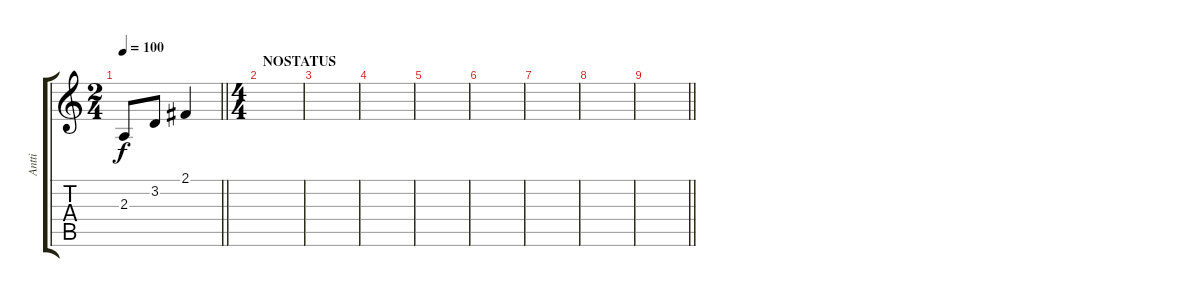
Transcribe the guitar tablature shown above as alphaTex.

\track ("Antti" "Antti") {instrument violin}
\staff {score tabs}
\tuning (E4 B3 G3 D3 A2 E2) {hide}
\ts (2 4)
\tempo 100
\clef g2
\barLineRight lightlight
\ks c
2.3.8{dy f} 3.2.8 2.1.4 |
\ts (4 4)
\section ("" "NOSTATUS")
|
|
|
|
|
|
|
\barLineRight lightlight
